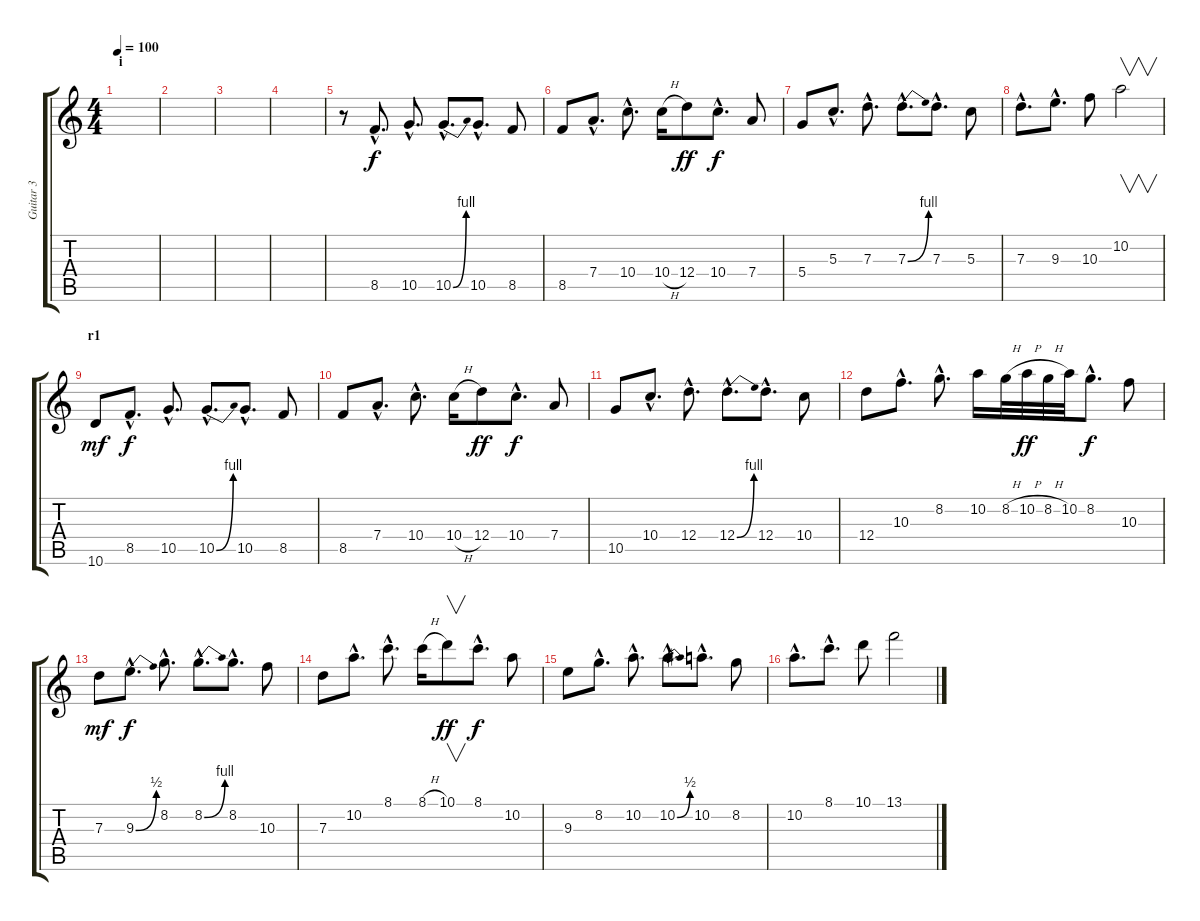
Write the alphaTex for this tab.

\track ("Guitar 3" "Guitar 3") {instrument distortionguitar}
\staff {score tabs}
\tuning (E4 B3 G3 D3 A2 E2) {hide}
\ts (4 4)
\section ("" "i")
\tempo 100
\clef g2
\ks c
|
|
|
|
r.8 8.5{hac}.8{d} 10.5{hac}.8{d} 10.5{be (bend 0 0 60 4) hac}.8{d} 10.5{hac}.8{d} 8.5.8 |
8.5.8 7.4{hac}.8{d} 10.4{hac}.8{d} 10.4{h}.16 12.4.8{dy ff} 10.4{hac}.8{d dy f} 7.4.8 |
5.4.8 5.3{hac}.8{d} 7.3{hac}.8{d} 7.3{be (bend 0 0 60 4) hac}.8{d} 7.3{hac}.8{d} 5.3.8 |
7.3{hac}.8{d} 9.3{hac}.8{d} 10.3.8 10.2.2{v} |
\section ("" "r1")
10.6.8{dy mf} 8.5{hac}.8{d dy f} 10.5{hac}.8{d} 10.5{be (bend 0 0 60 4) hac}.8{d} 10.5{hac}.8{d} 8.5.8 |
8.5.8 7.4{hac}.8{d} 10.4{hac}.8{d} 10.4{h}.16 12.4.8{dy ff} 10.4{hac}.8{d dy f} 7.4.8 |
10.5.8 10.4{hac}.8{d} 12.4{hac}.8{d} 12.4{be (bend 0 0 60 4) hac}.8{d} 12.4{hac}.8{d} 10.4.8 |
12.4.8 10.3{hac}.8{d} 8.2{hac}.8{d} 10.2.16 8.2{h}.32 10.2{h}.32{dy ff} 8.2{h}.32 10.2.32 8.2{hac}.8{d dy f} 10.3.8 |
7.3.8{dy mf} 9.3{be (bend 0 0 60 2) hac}.8{d dy f} 8.2{hac}.8{d} 8.2{be (bend 0 0 60 4) hac}.8{d} 8.2{hac}.8{d} 10.3.8 |
7.3.8 10.2{hac}.8{d} 8.1{hac}.8{d} 8.1{h}.16 10.1.8{v dy ff} 8.1{hac}.8{d dy f} 10.2.8 |
9.3.8 8.2{hac}.8{d} 10.2{hac}.8{d} 10.2{be (bend 0 0 60 2) hac}.8{d} 10.2{hac}.8{d} 8.2.8 |
10.2{hac}.8{d} 8.1{hac}.8{d} 10.1.8 13.1.2
